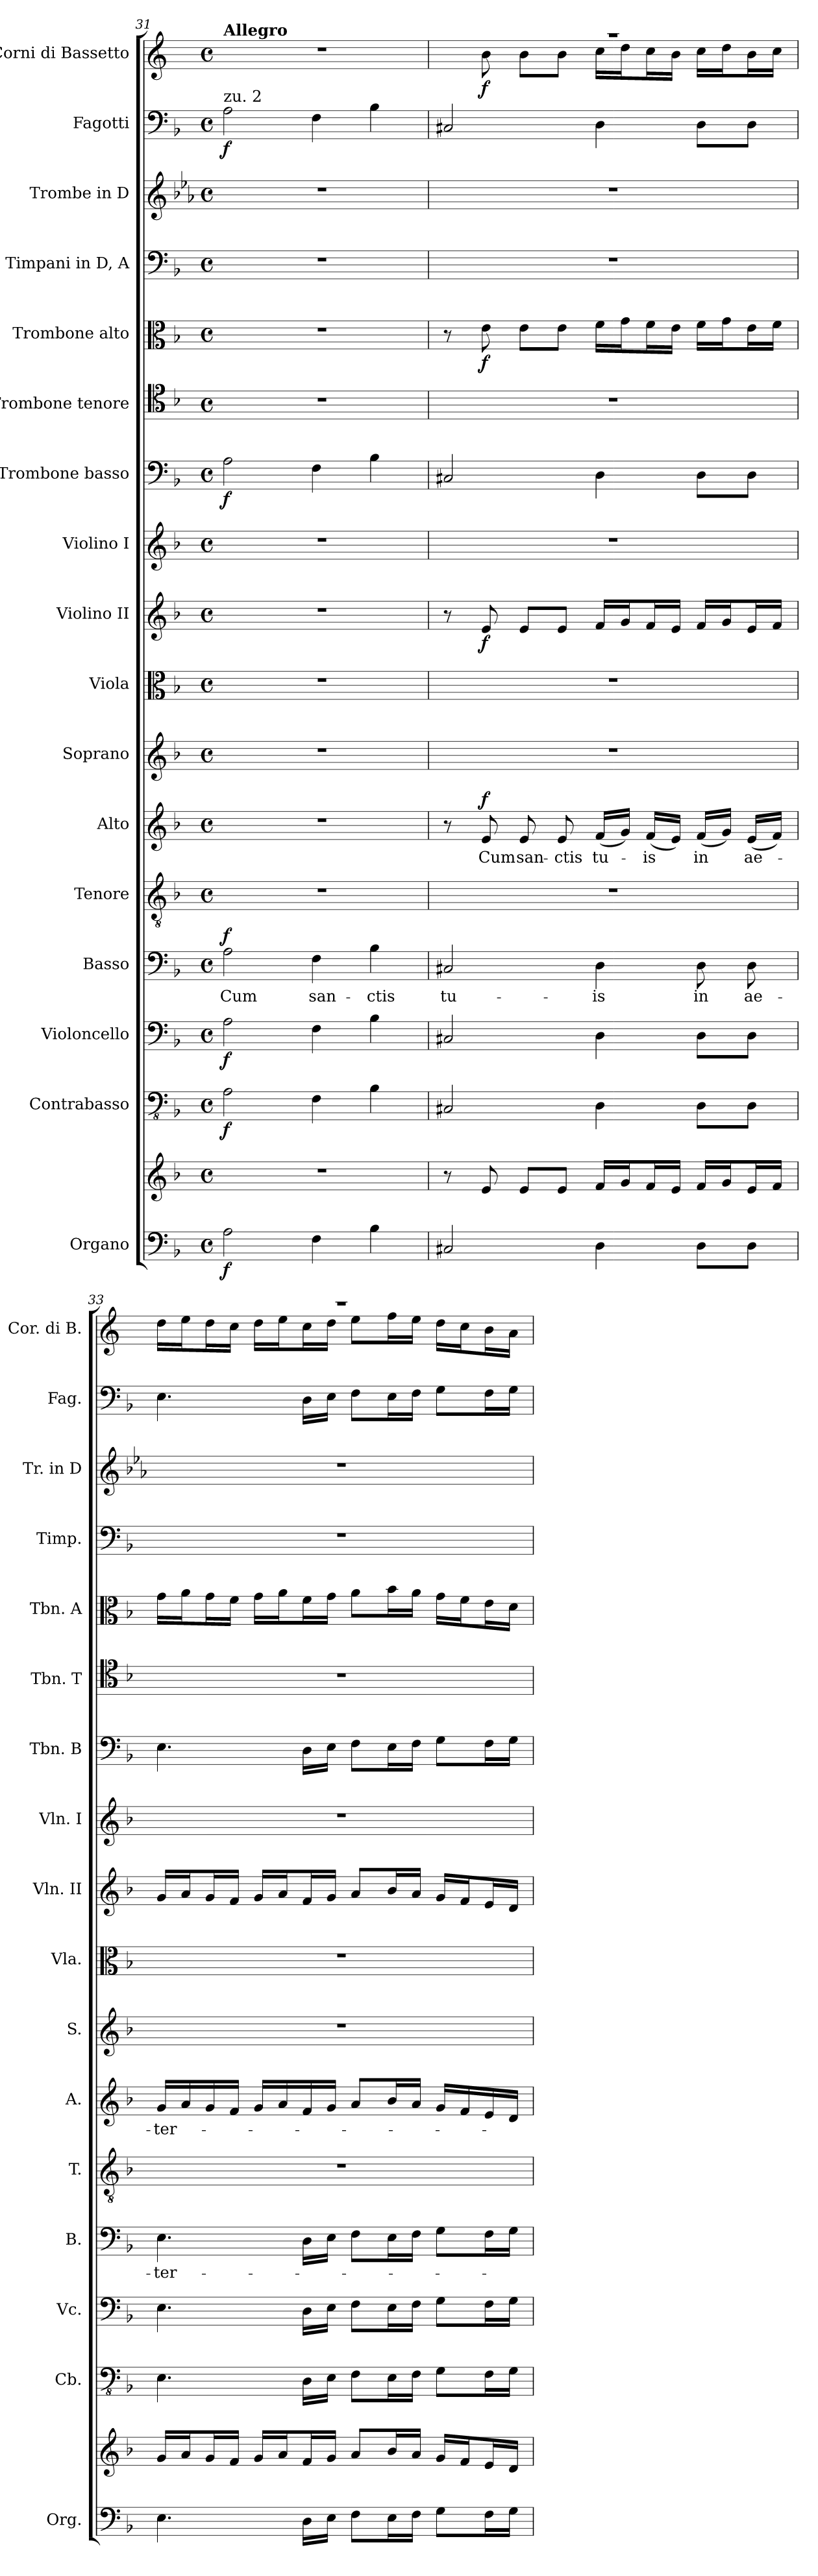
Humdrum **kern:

**kern	**kern	**dynam	**kern	**dynam	**kern	**dynam	**kern	**text	**dynam	**kern	**kern	**text	**dynam	**kern	**kern	**kern	**dynam	**kern	**kern	**dynam	**kern	**kern	**dynam	**kern	**kern	**kern	**dynam	**kern	**dynam
*part17	*part17	*part17	*part16	*part16	*part15	*part15	*part14	*part14	*part14	*part13	*part12	*part12	*part12	*part11	*part10	*part9	*part9	*part8	*part7	*part7	*part6	*part5	*part5	*part4	*part3	*part2	*part2	*part1	*part1
*staff18	*staff17	*staff17/18	*staff16	*staff16	*staff15	*staff15	*staff14	*staff14	*staff14	*staff13	*staff12	*staff12	*staff12	*staff11	*staff10	*staff9	*staff9	*staff8	*staff7	*staff7	*staff6	*staff5	*staff5	*staff4	*staff3	*staff2	*staff2	*staff1	*staff1
*I"Organo	*	*	*I"Contrabasso	*	*I"Violoncello	*	*I"Basso	*	*	*I"Tenore	*I"Alto	*	*	*I"Soprano	*I"Viola	*I"Violino II	*	*I"Violino I	*I"Trombone basso	*	*I"Trombone tenore	*I"Trombone alto	*	*I"Timpani in D, A	*I"Trombe in D	*I"Fagotti	*	*I"Corni di Bassetto	*
*I'Org.	*	*	*I'Cb.	*	*I'Vc.	*	*I'B.	*	*	*I'T.	*I'A.	*	*	*I'S.	*I'Vla.	*I'Vln. II	*	*I'Vln. I	*I'Tbn. B	*	*I'Tbn. T	*I'Tbn. A	*	*I'Timp.	*I'Tr. in D	*I'Fag.	*	*I'Cor. di B.	*
*clefF4	*clefG2	*	*clefFv4	*	*clefF4	*	*clefF4	*	*	*clefGv2	*clefG2	*	*	*clefG2	*clefC3	*clefG2	*	*clefG2	*clefF4	*	*clefC4	*clefC3	*	*clefF4	*clefG2	*clefF4	*	*clefG2	*
*	*	*	*	*	*	*	*	*	*	*	*	*	*	*	*	*	*	*	*	*	*	*	*	*	*ITrd-1c-2	*	*	*ITrd4c7	*
*k[b-]	*k[b-]	*	*k[b-]	*	*k[b-]	*	*k[b-]	*	*	*k[b-]	*k[b-]	*	*	*k[b-]	*k[b-]	*k[b-]	*	*k[b-]	*k[b-]	*	*k[b-]	*k[b-]	*	*k[b-]	*k[b-]	*k[b-]	*	*k[b-]	*
*M4/4	*M4/4	*	*M4/4	*	*M4/4	*	*M4/4	*	*	*M4/4	*M4/4	*	*	*M4/4	*M4/4	*M4/4	*	*M4/4	*M4/4	*	*M4/4	*M4/4	*	*M4/4	*M4/4	*M4/4	*	*M4/4	*
*met(c)	*met(c)	*	*met(c)	*	*met(c)	*	*met(c)	*	*	*met(c)	*met(c)	*	*	*met(c)	*met(c)	*met(c)	*	*met(c)	*met(c)	*	*met(c)	*met(c)	*	*met(c)	*met(c)	*met(c)	*	*met(c)	*
=31	=31	=31	=31	=31	=31	=31	=31	=31	=31	=31	=31	=31	=31	=31	=31	=31	=31	=31	=31	=31	=31	=31	=31	=31	=31	=31	=31	=31	=31
!	!	!	!	!	!	!	!	!	!	!	!	!	!	!	!	!	!	!	!	!	!	!	!	!	!	!	!	!LO:TX:a:B:t=Allegro	!
!	!	!	!	!	!	!	!	!	!	!	!	!	!	!	!	!	!	!	!	!	!	!	!	!	!	!LO:TX:a:t=zu. 2	!	!	!
!	!	!LO:DY:b=2	!	!LO:DY:b	!	!LO:DY:b	!	!LO:LY:b	!LO:DY:a	!	!	!	!	!	!	!	!	!	!	!LO:DY:b	!	!	!	!	!	!	!LO:DY:b	!	!
2A\	1r	f	2AA\	f	2A\	f	2A\	Cum	f	1r	1r	.	.	1r	1r	1r	.	1r	2A\	f	1r	1r	.	1r	1r	2A\	f	1r	.
!	!	!	!	!	!	!	!	!LO:LY:b	!	!	!	!	!	!	!	!	!	!	!	!	!	!	!	!	!	!	!	!	!
4F\	.	.	4FF\	.	4F\	.	4F\	san-	.	.	.	.	.	.	.	.	.	.	4F\	.	.	.	.	.	.	4F\	.	.	.
!	!	!	!	!	!	!	!	!LO:LY:b	!	!	!	!	!	!	!	!	!	!	!	!	!	!	!	!	!	!	!	!	!
4B-\	.	.	4BB-\	.	4B-\	.	4B-\	-ctis	.	.	.	.	.	.	.	.	.	.	4B-\	.	.	.	.	.	.	4B-\	.	.	.
=32	=32	=32	=32	=32	=32	=32	=32	=32	=32	=32	=32	=32	=32	=32	=32	=32	=32	=32	=32	=32	=32	=32	=32	=32	=32	=32	=32	=32	=32
!	!	!	!	!	!	!	!	!LO:LY:b	!	!	!	!	!	!	!	!	!	!	!	!	!	!	!	!	!	!	!	!	!
*	*	*	*	*	*	*	*	*	*	*	*	*	*	*	*	*	*	*	*	*	*	*	*	*	*	*	*	*^	*
2C#X/	8r	.	2CC#X/	.	2C#X/	.	2C#X/	tu-	.	1r	8r	.	.	1r	1r	8r	.	1r	2C#X/	.	1r	8r	.	1r	1r	2C#X/	.	1r	8ryy	.
!	!	!	!	!	!	!	!	!	!	!	!	!LO:LY:b	!LO:DY:a	!	!	!	!LO:DY:b	!	!	!	!	!	!LO:DY:b	!	!	!	!	!	!	!LO:DY:b
.	8e/	.	.	.	.	.	.	.	.	.	8e/	Cum	f	.	.	8e/	f	.	.	.	.	8e\	f	.	.	.	.	.	8e\	f
!	!	!	!	!	!	!	!	!	!	!	!	!LO:LY:b	!	!	!	!	!	!	!	!	!	!	!	!	!	!	!	!	!	!
.	8e/L	.	.	.	.	.	.	.	.	.	8e/	san-	.	.	.	8e/L	.	.	.	.	.	8e\L	.	.	.	.	.	.	8e\L	.
!	!	!	!	!	!	!	!	!	!	!	!	!LO:LY:b	!	!	!	!	!	!	!	!	!	!	!	!	!	!	!	!	!	!
.	8e/J	.	.	.	.	.	.	.	.	.	8e/	-ctis	.	.	.	8e/J	.	.	.	.	.	8e\J	.	.	.	.	.	.	8e\J	.
!	!	!	!	!	!	!	!	!LO:LY:b	!	!	!	!LO:LY:b	!	!	!	!	!	!	!	!	!	!	!	!	!	!	!	!	!	!
4D\	16f/LL	.	4DD\	.	4D\	.	4D\	-is	.	.	(<16f/LL	tu-	.	.	.	16f/LL	.	.	4D\	.	.	16f\LL	.	.	.	4D\	.	.	16f\LL	.
.	16g/J	.	.	.	.	.	.	.	.	.	16g/JJ)	.	.	.	.	16g/J	.	.	.	.	.	16g\J	.	.	.	.	.	.	16g\J	.
!	!	!	!	!	!	!	!	!	!	!	!	!LO:LY:b	!	!	!	!	!	!	!	!	!	!	!	!	!	!	!	!	!	!
.	16f/L	.	.	.	.	.	.	.	.	.	(<16f/LL	-is	.	.	.	16f/L	.	.	.	.	.	16f\L	.	.	.	.	.	.	16f\L	.
.	16e/JJ	.	.	.	.	.	.	.	.	.	16e/JJ)	.	.	.	.	16e/JJ	.	.	.	.	.	16e\JJ	.	.	.	.	.	.	16e\JJ	.
!	!	!	!	!	!	!	!	!LO:LY:b	!	!	!	!LO:LY:b	!	!	!	!	!	!	!	!	!	!	!	!	!	!	!	!	!	!
8D\L	16f/LL	.	8DD\L	.	8D\L	.	8D\	in	.	.	(<16f/LL	in	.	.	.	16f/LL	.	.	8D\L	.	.	16f\LL	.	.	.	8D\L	.	.	16f\LL	.
.	16g/J	.	.	.	.	.	.	.	.	.	16g/JJ)	.	.	.	.	16g/J	.	.	.	.	.	16g\J	.	.	.	.	.	.	16g\J	.
!	!	!	!	!	!	!	!	!LO:LY:b	!	!	!	!LO:LY:b	!	!	!	!	!	!	!	!	!	!	!	!	!	!	!	!	!	!
8D\J	16e/L	.	8DD\J	.	8D\J	.	8D\	ae-	.	.	(<16e/LL	ae-	.	.	.	16e/L	.	.	8D\J	.	.	16e\L	.	.	.	8D\J	.	.	16e\L	.
.	16f/JJ	.	.	.	.	.	.	.	.	.	16f/JJ)	.	.	.	.	16f/JJ	.	.	.	.	.	16f\JJ	.	.	.	.	.	.	16f\JJ	.
=33	=33	=33	=33	=33	=33	=33	=33	=33	=33	=33	=33	=33	=33	=33	=33	=33	=33	=33	=33	=33	=33	=33	=33	=33	=33	=33	=33	=33	=33	=33
!	!	!	!	!	!	!	!	!LO:LY:b	!	!	!	!LO:LY:b	!	!	!	!	!	!	!	!	!	!	!	!	!	!	!	!	!	!
4.E\	16g/LL	.	4.EE\	.	4.E\	.	4.E\	-ter-	.	1r	16g/LL	-ter-	.	1r	1r	16g/LL	.	1r	4.E\	.	1r	16g\LL	.	1r	1r	4.E\	.	1r	16g\LL	.
.	16a/J	.	.	.	.	.	.	.	.	.	16a/	.	.	.	.	16a/J	.	.	.	.	.	16a\J	.	.	.	.	.	.	16a\J	.
.	16g/L	.	.	.	.	.	.	.	.	.	16g/	.	.	.	.	16g/L	.	.	.	.	.	16g\L	.	.	.	.	.	.	16g\L	.
.	16f/JJ	.	.	.	.	.	.	.	.	.	16f/JJ	.	.	.	.	16f/JJ	.	.	.	.	.	16f\JJ	.	.	.	.	.	.	16f\JJ	.
.	16g/LL	.	.	.	.	.	.	.	.	.	16g/LL	.	.	.	.	16g/LL	.	.	.	.	.	16g\LL	.	.	.	.	.	.	16g\LL	.
.	16a/J	.	.	.	.	.	.	.	.	.	16a/	.	.	.	.	16a/J	.	.	.	.	.	16a\J	.	.	.	.	.	.	16a\J	.
16D\LL	16f/L	.	16DD\LL	.	16D\LL	.	16D\LL	.	.	.	16f/	.	.	.	.	16f/L	.	.	16D\LL	.	.	16f\L	.	.	.	16D\LL	.	.	16f\L	.
16E\JJ	16g/JJ	.	16EE\JJ	.	16E\JJ	.	16E\JJ	.	.	.	16g/JJ	.	.	.	.	16g/JJ	.	.	16E\JJ	.	.	16g\JJ	.	.	.	16E\JJ	.	.	16g\JJ	.
8F\L	8a/L	.	8FF\L	.	8F\L	.	8F\L	.	.	.	8a/L	.	.	.	.	8a/L	.	.	8F\L	.	.	8a\L	.	.	.	8F\L	.	.	8a\L	.
16E\L	16b-/L	.	16EE\L	.	16E\L	.	16E\L	.	.	.	16b-/L	.	.	.	.	16b-/L	.	.	16E\L	.	.	16b-\L	.	.	.	16E\L	.	.	16b-\L	.
16F\JJ	16a/JJ	.	16FF\JJ	.	16F\JJ	.	16F\JJ	.	.	.	16a/JJ	.	.	.	.	16a/JJ	.	.	16F\JJ	.	.	16a\JJ	.	.	.	16F\JJ	.	.	16a\JJ	.
8G\L	16g/LL	.	8GG\L	.	8G\L	.	8G\L	.	.	.	16g/LL	.	.	.	.	16g/LL	.	.	8G\L	.	.	16g\LL	.	.	.	8G\L	.	.	16g\LL	.
.	16f/J	.	.	.	.	.	.	.	.	.	16f/	.	.	.	.	16f/J	.	.	.	.	.	16f\J	.	.	.	.	.	.	16f\J	.
16F\L	16e/L	.	16FF\L	.	16F\L	.	16F\L	.	.	.	16e/	.	.	.	.	16e/L	.	.	16F\L	.	.	16e\L	.	.	.	16F\L	.	.	16e\L	.
16G\JJ	16d/JJ	.	16GG\JJ	.	16G\JJ	.	16G\JJ	.	.	.	16d/JJ	.	.	.	.	16d/JJ	.	.	16G\JJ	.	.	16d\JJ	.	.	.	16G\JJ	.	.	16d\JJ	.
*	*	*	*	*	*	*	*	*	*	*	*	*	*	*	*	*	*	*	*	*	*	*	*	*	*	*	*	*v	*v	*
=	=	=	=	=	=	=	=	=	=	=	=	=	=	=	=	=	=	=	=	=	=	=	=	=	=	=	=	=	=
*-	*-	*-	*-	*-	*-	*-	*-	*-	*-	*-	*-	*-	*-	*-	*-	*-	*-	*-	*-	*-	*-	*-	*-	*-	*-	*-	*-	*-	*-
